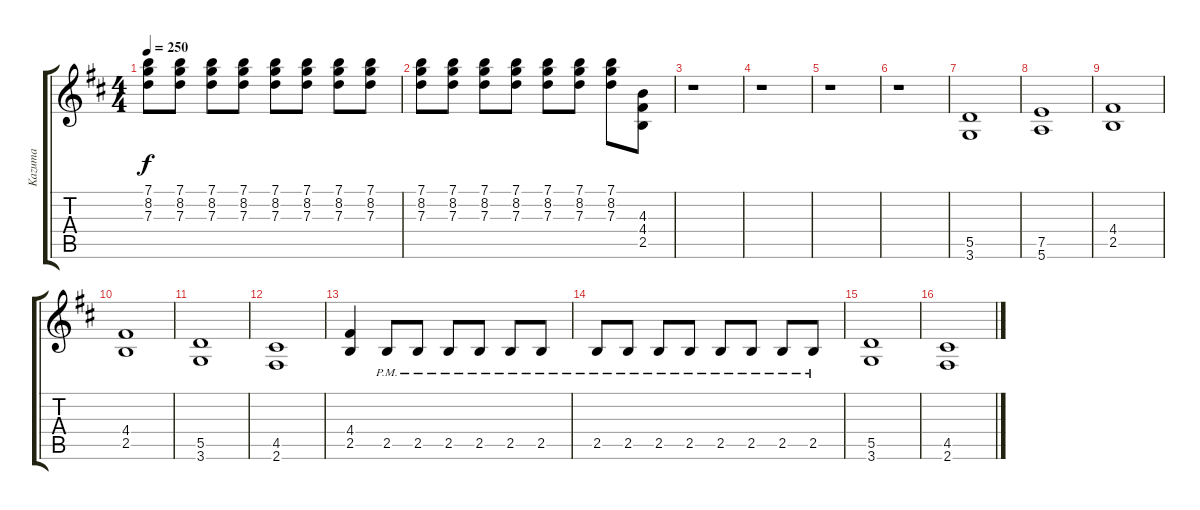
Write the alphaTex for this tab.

\track ("Kazuma" "Kazuma") {instrument distortionguitar}
\staff {score tabs}
\tuning (E4 B3 G3 D3 A2 E2) {hide}
\ts (4 4)
\tempo 250
\clef g2
\ks d
(7.1 8.2 7.3).8{dy f} (7.1 8.2 7.3).8 (7.1 8.2 7.3).8 (7.1 8.2 7.3).8 (7.1 8.2 7.3).8 (7.1 8.2 7.3).8 (7.1 8.2 7.3).8 (7.1 8.2 7.3).8 |
(7.1 8.2 7.3).8 (7.1 8.2 7.3).8 (7.1 8.2 7.3).8 (7.1 8.2 7.3).8 (7.1 8.2 7.3).8 (7.1 8.2 7.3).8 (7.1 8.2 7.3).8 (4.3 4.4 2.5).8 |
r.1 |
r.1 |
r.1 |
r.1 |
(5.5 3.6).1 |
(7.5 5.6).1 |
(4.4 2.5).1 |
(4.4 2.5).1 |
(5.5 3.6).1 |
(4.5 2.6).1 |
(4.4 2.5).4 2.5{pm}.8 2.5{pm}.8 2.5{pm}.8 2.5{pm}.8 2.5{pm}.8 2.5{pm}.8 |
2.5{pm}.8 2.5{pm}.8 2.5{pm}.8 2.5{pm}.8 2.5{pm}.8 2.5{pm}.8 2.5{pm}.8 2.5{pm}.8 |
(5.5 3.6).1 |
(4.5 2.6).1
